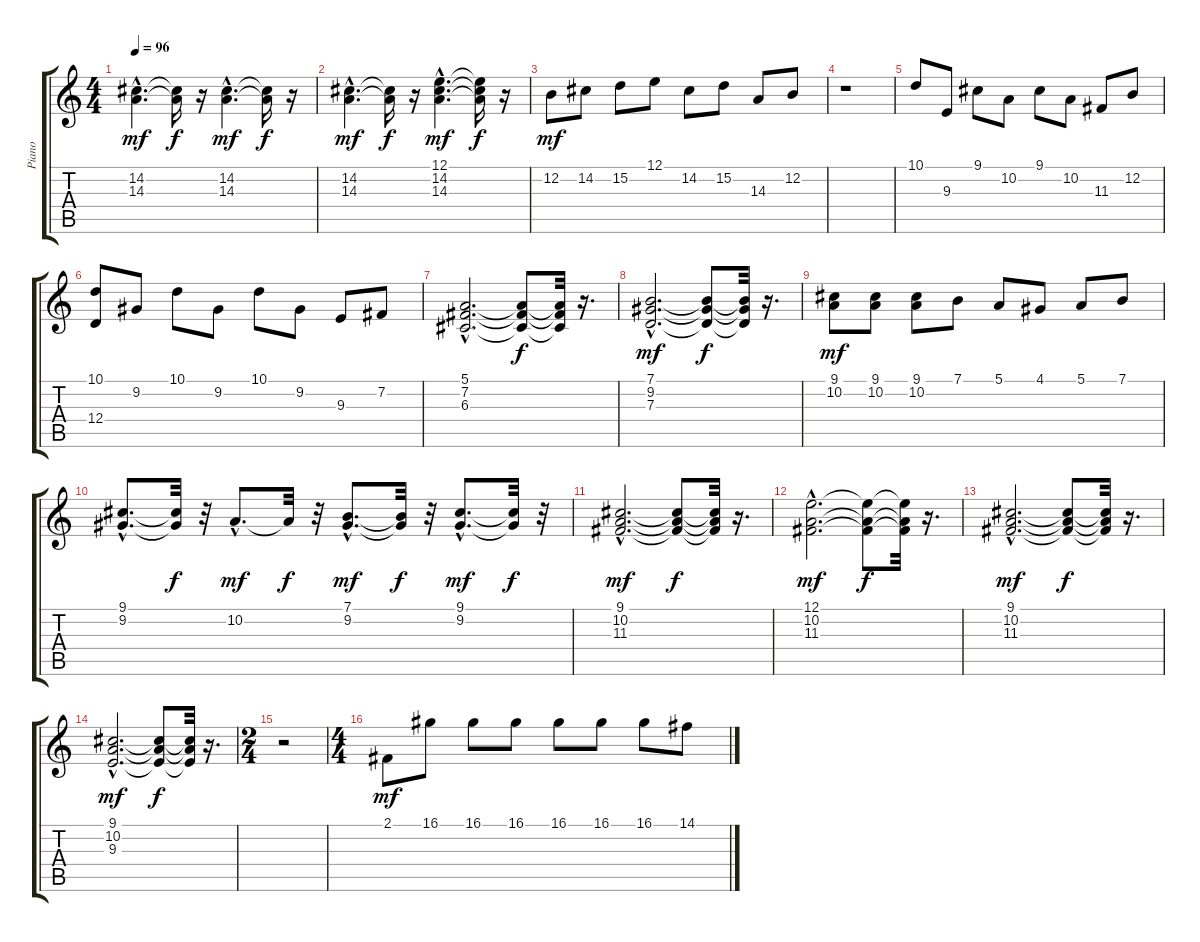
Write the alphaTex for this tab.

\track ("Piano" "Piano") {instrument brightacousticpiano}
\staff {score tabs}
\tuning (E4 B3 G3 D3 A2 E2) {hide}
\ts (4 4)
\tempo 96
\clef g2
\ks c
(14.2{hac} 14.3{hac}).4{d dy mf} (14.2{t} 14.3{t}).16{dy f} r.16 (14.2{hac} 14.3{hac}).4{d dy mf} (14.2{t} 14.3{t}).16{dy f} r.16 |
(14.2{hac} 14.3{hac}).4{d dy mf} (14.2{t} 14.3{t}).16{dy f} r.16 (12.1{hac} 14.2{hac} 14.3{hac}).4{d dy mf} (12.1{t} 14.2{t} 14.3{t}).16{dy f} r.16 |
12.2.8{dy mf} 14.2.8 15.2.8 12.1.8 14.2.8 15.2.8 14.3.8 12.2.8 |
r.1 |
10.1.8 9.3.8 9.1.8 10.2.8 9.1.8 10.2.8 11.3.8 12.2.8 |
(10.1 12.4).8 9.2.8 10.1.8 9.2.8 10.1.8 9.2.8 9.3.8 7.2.8 |
(5.1{hac} 7.2{hac} 6.3{hac}).2{d} (5.1{t} 7.2{t} 6.3{t}).8{dy f} (5.1{t} 7.2{t} 6.3{t}).32 r.16{d} |
(7.1{hac} 9.2{hac} 7.3{hac}).2{d dy mf} (7.1{t} 9.2{t} 7.3{t}).8{dy f} (7.1{t} 9.2{t} 7.3{t}).32 r.16{d} |
(9.1 10.2).8{dy mf} (9.1 10.2).8 (9.1 10.2).8 7.1.8 5.1.8 4.1.8 5.1.8 7.1.8 |
(9.1{hac} 9.2{hac}).8{d} (9.1{t} 9.2{t}).32{dy f} r.32 10.2{hac}.8{d dy mf} 10.2{t}.32{dy f} r.32 (7.1{hac} 9.2{hac}).8{d dy mf} (7.1{t} 9.2{t}).32{dy f} r.32 (9.1{hac} 9.2{hac}).8{d dy mf} (9.1{t} 9.2{t}).32{dy f} r.32 |
(9.1{hac} 10.2{hac} 11.3{hac}).2{d dy mf} (9.1{t} 10.2{t} 11.3{t}).8{dy f} (9.1{t} 10.2{t} 11.3{t}).32 r.16{d} |
(12.1{hac} 10.2{hac} 11.3{hac}).2{d dy mf} (12.1{t} 10.2{t} 11.3{t}).8{dy f} (12.1{t} 10.2{t} 11.3{t}).32 r.16{d} |
(9.1{hac} 10.2{hac} 11.3{hac}).2{d dy mf} (9.1{t} 10.2{t} 11.3{t}).8{dy f} (9.1{t} 10.2{t} 11.3{t}).32 r.16{d} |
(9.1{hac} 10.2{hac} 9.3{hac}).2{d dy mf} (9.1{t} 10.2{t} 9.3{t}).8{dy f} (9.1{t} 10.2{t} 9.3{t}).32 r.16{d} |
\ts (2 4)
r.2 |
\ts (4 4)
2.1.8{dy mf} 16.1.8 16.1.8 16.1.8 16.1.8 16.1.8 16.1.8 14.1.8
